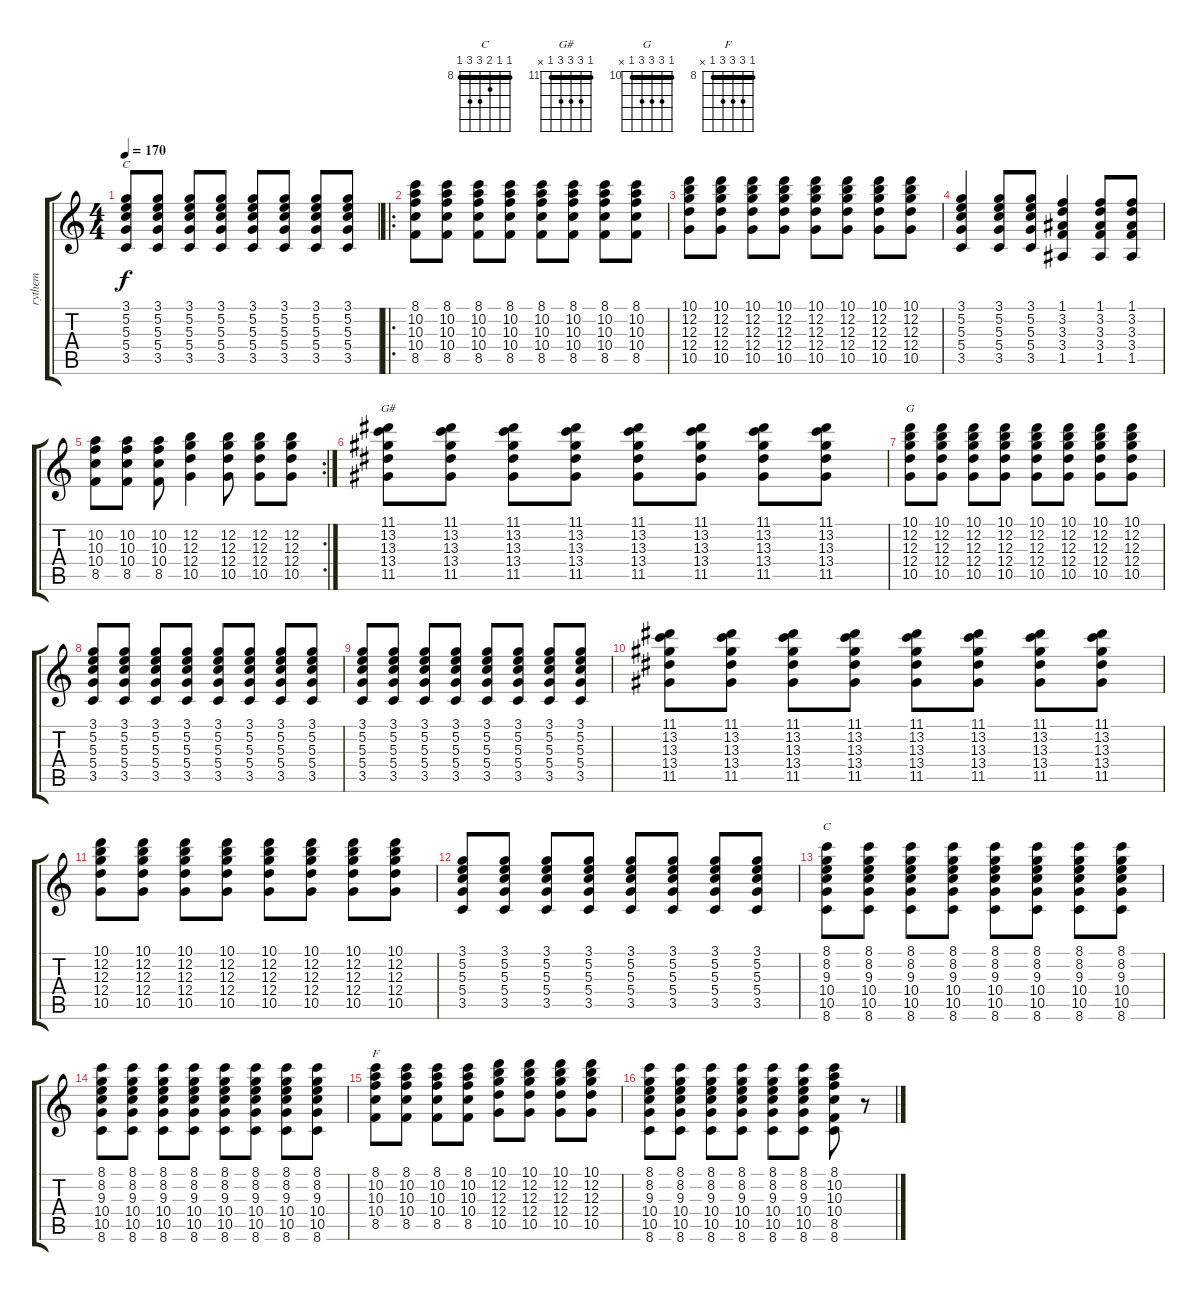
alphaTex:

\track ("rythem" "rythem") {instrument overdrivenguitar}
\staff {score tabs}
\tuning (E4 B3 G3 D3 A2 E2) {hide}
\chord ("C" 3 5 5 5 3 x) {barre 3}
\chord ("G#" 11 13 13 13 11 x) {firstfret 11 barre 11}
\chord ("G" 10 12 12 12 10 x) {firstfret 10 barre 10}
\chord ("C" 8 8 9 10 10 8) {firstfret 8 barre 8}
\chord ("F" 8 10 10 10 8 x) {firstfret 8 barre 8}
\ts (4 4)
\tempo 170
\clef g2
\ks c
(3.1 5.2 5.3 5.4 3.5).8{ch "C" dy f} (3.1 5.2 5.3 5.4 3.5).8 (3.1 5.2 5.3 5.4 3.5).8 (3.1 5.2 5.3 5.4 3.5).8 (3.1 5.2 5.3 5.4 3.5).8 (3.1 5.2 5.3 5.4 3.5).8 (3.1 5.2 5.3 5.4 3.5).8 (3.1 5.2 5.3 5.4 3.5).8 |
\ro
(8.1 10.2 10.3 10.4 8.5).8 (8.1 10.2 10.3 10.4 8.5).8 (8.1 10.2 10.3 10.4 8.5).8 (8.1 10.2 10.3 10.4 8.5).8 (8.1 10.2 10.3 10.4 8.5).8 (8.1 10.2 10.3 10.4 8.5).8 (8.1 10.2 10.3 10.4 8.5).8 (8.1 10.2 10.3 10.4 8.5).8 |
(10.1 12.2 12.3 12.4 10.5).8 (10.1 12.2 12.3 12.4 10.5).8 (10.1 12.2 12.3 12.4 10.5).8 (10.1 12.2 12.3 12.4 10.5).8 (10.1 12.2 12.3 12.4 10.5).8 (10.1 12.2 12.3 12.4 10.5).8 (10.1 12.2 12.3 12.4 10.5).8 (10.1 12.2 12.3 12.4 10.5).8 |
(3.1 5.2 5.3 5.4 3.5).4 (3.1 5.2 5.3 5.4 3.5).8 (3.1 5.2 5.3 5.4 3.5).8 (1.1 3.2 3.3 3.4 1.5).4 (1.1 3.2 3.3 3.4 1.5).8 (1.1 3.2 3.3 3.4 1.5).8 |
\rc 2
(10.2 10.3 10.4 8.5).8 (10.2 10.3 10.4 8.5).8 (10.2 10.3 10.4 8.5).8 (12.2 12.3 12.4 10.5).4 (12.2 12.3 12.4 10.5).8 (12.2 12.3 12.4 10.5).8 (12.2 12.3 12.4 10.5).8 |
(11.1 13.2 13.3 13.4 11.5).8{ch "G#"} (11.1 13.2 13.3 13.4 11.5).8 (11.1 13.2 13.3 13.4 11.5).8 (11.1 13.2 13.3 13.4 11.5).8 (11.1 13.2 13.3 13.4 11.5).8 (11.1 13.2 13.3 13.4 11.5).8 (11.1 13.2 13.3 13.4 11.5).8 (11.1 13.2 13.3 13.4 11.5).8 |
(10.1 12.2 12.3 12.4 10.5).8{ch "G"} (10.1 12.2 12.3 12.4 10.5).8 (10.1 12.2 12.3 12.4 10.5).8 (10.1 12.2 12.3 12.4 10.5).8 (10.1 12.2 12.3 12.4 10.5).8 (10.1 12.2 12.3 12.4 10.5).8 (10.1 12.2 12.3 12.4 10.5).8 (10.1 12.2 12.3 12.4 10.5).8 |
(3.1 5.2 5.3 5.4 3.5).8 (3.1 5.2 5.3 5.4 3.5).8 (3.1 5.2 5.3 5.4 3.5).8 (3.1 5.2 5.3 5.4 3.5).8 (3.1 5.2 5.3 5.4 3.5).8 (3.1 5.2 5.3 5.4 3.5).8 (3.1 5.2 5.3 5.4 3.5).8 (3.1 5.2 5.3 5.4 3.5).8 |
(3.1 5.2 5.3 5.4 3.5).8 (3.1 5.2 5.3 5.4 3.5).8 (3.1 5.2 5.3 5.4 3.5).8 (3.1 5.2 5.3 5.4 3.5).8 (3.1 5.2 5.3 5.4 3.5).8 (3.1 5.2 5.3 5.4 3.5).8 (3.1 5.2 5.3 5.4 3.5).8 (3.1 5.2 5.3 5.4 3.5).8 |
(11.1 13.2 13.3 13.4 11.5).8 (11.1 13.2 13.3 13.4 11.5).8 (11.1 13.2 13.3 13.4 11.5).8 (11.1 13.2 13.3 13.4 11.5).8 (11.1 13.2 13.3 13.4 11.5).8 (11.1 13.2 13.3 13.4 11.5).8 (11.1 13.2 13.3 13.4 11.5).8 (11.1 13.2 13.3 13.4 11.5).8 |
(10.1 12.2 12.3 12.4 10.5).8 (10.1 12.2 12.3 12.4 10.5).8 (10.1 12.2 12.3 12.4 10.5).8 (10.1 12.2 12.3 12.4 10.5).8 (10.1 12.2 12.3 12.4 10.5).8 (10.1 12.2 12.3 12.4 10.5).8 (10.1 12.2 12.3 12.4 10.5).8 (10.1 12.2 12.3 12.4 10.5).8 |
(3.1 5.2 5.3 5.4 3.5).8 (3.1 5.2 5.3 5.4 3.5).8 (3.1 5.2 5.3 5.4 3.5).8 (3.1 5.2 5.3 5.4 3.5).8 (3.1 5.2 5.3 5.4 3.5).8 (3.1 5.2 5.3 5.4 3.5).8 (3.1 5.2 5.3 5.4 3.5).8 (3.1 5.2 5.3 5.4 3.5).8 |
(8.1 8.2 9.3 10.4 10.5 8.6).8{ch "C"} (8.1 8.2 9.3 10.4 10.5 8.6).8 (8.1 8.2 9.3 10.4 10.5 8.6).8 (8.1 8.2 9.3 10.4 10.5 8.6).8 (8.1 8.2 9.3 10.4 10.5 8.6).8 (8.1 8.2 9.3 10.4 10.5 8.6).8 (8.1 8.2 9.3 10.4 10.5 8.6).8 (8.1 8.2 9.3 10.4 10.5 8.6).8 |
(8.1 8.2 9.3 10.4 10.5 8.6).8 (8.1 8.2 9.3 10.4 10.5 8.6).8 (8.1 8.2 9.3 10.4 10.5 8.6).8 (8.1 8.2 9.3 10.4 10.5 8.6).8 (8.1 8.2 9.3 10.4 10.5 8.6).8 (8.1 8.2 9.3 10.4 10.5 8.6).8 (8.1 8.2 9.3 10.4 10.5 8.6).8 (8.1 8.2 9.3 10.4 10.5 8.6).8 |
(8.1 10.2 10.3 10.4 8.5).8{ch "F"} (8.1 10.2 10.3 10.4 8.5).8 (8.1 10.2 10.3 10.4 8.5).8 (8.1 10.2 10.3 10.4 8.5).8 (10.1 12.2 12.3 12.4 10.5).8 (10.1 12.2 12.3 12.4 10.5).8 (10.1 12.2 12.3 12.4 10.5).8 (10.1 12.2 12.3 12.4 10.5).8 |
(8.1 8.2 9.3 10.4 10.5 8.6).8 (8.1 8.2 9.3 10.4 10.5 8.6).8 (8.1 8.2 9.3 10.4 10.5 8.6).8 (8.1 8.2 9.3 10.4 10.5 8.6).8 (8.1 8.2 9.3 10.4 10.5 8.6).8 (8.1 8.2 9.3 10.4 10.5 8.6).8 (8.1 10.2 10.3 10.4 8.5 8.6).8 r.8
